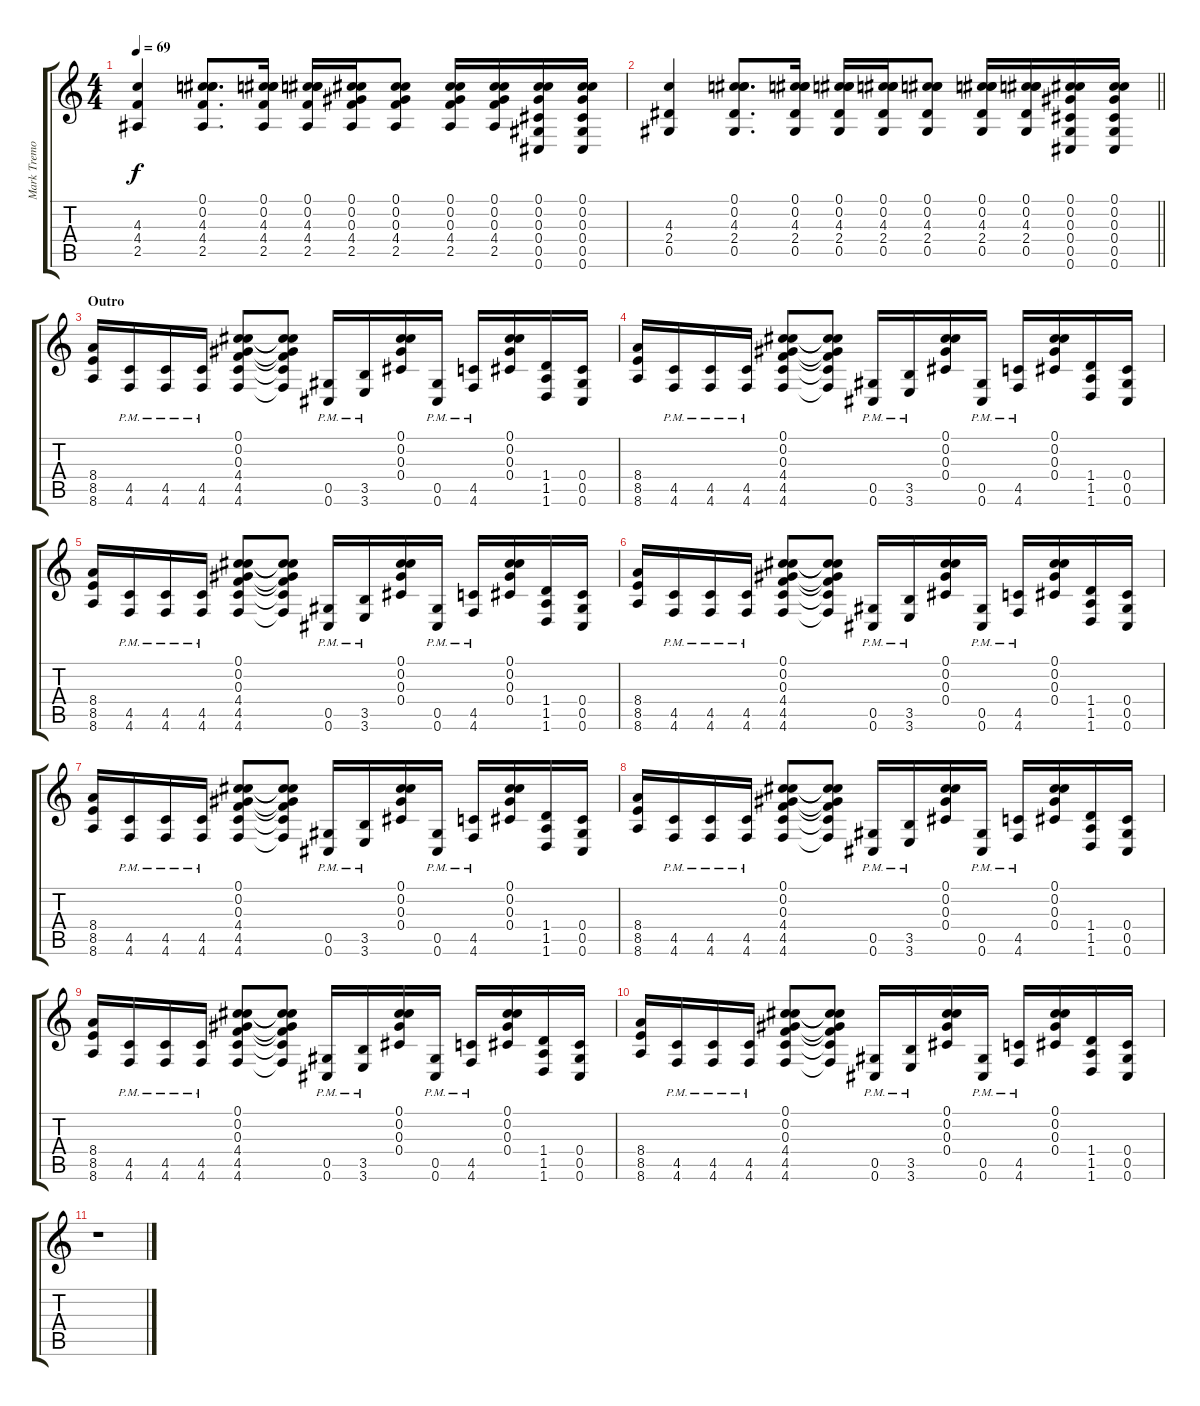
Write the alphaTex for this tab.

\track ("Mark Tremonti" "Mark Tremo") {instrument electricguitarclean}
\staff {score tabs}
\tuning (Db4 Db4 Ab3 Db3 Ab2 Db2) {hide}
\ts (4 4)
\tempo 69
\clef g2
\ks c
(4.3 4.4 2.5).4{dy f} (0.1 0.2 4.3 4.4 2.5).8{d} (0.1 0.2 4.3 4.4 2.5).16 (0.1 0.2 4.3 4.4 2.5).16 (0.1 0.2 0.3 4.4 2.5).16 (0.1 0.2 0.3 4.4 2.5).8 (0.1 0.2 0.3 4.4 2.5).16 (0.1 0.2 0.3 4.4 2.5).16 (0.1 0.2 0.3 0.4 0.5 0.6).16 (0.1 0.2 0.3 0.4 0.5 0.6).16 |
\barLineRight lightlight
(4.3 2.4 0.5).4 (0.1 0.2 4.3 2.4 0.5).8{d} (0.1 0.2 4.3 2.4 0.5).16 (0.1 0.2 4.3 2.4 0.5).16 (0.1 0.2 4.3 2.4 0.5).16 (0.1 0.2 4.3 2.4 0.5).8 (0.1 0.2 4.3 2.4 0.5).16 (0.1 0.2 4.3 2.4 0.5).16 (0.1 0.2 0.3 0.4 0.5 0.6).16 (0.1 0.2 0.3 0.4 0.5 0.6).16 |
\section ("" "Outro")
(8.4 8.5 8.6).16 (4.5{pm} 4.6{pm}).16 (4.5{pm} 4.6{pm}).16 (4.5{pm} 4.6{pm}).16 (0.1 0.2 0.3 4.4 4.5 4.6).8 (0.1{t} 0.2{t} 0.3{t} 4.4{t} 4.5{t} 4.6{t}).8 (0.5{pm} 0.6{pm}).16 (3.5{pm} 3.6{pm}).16 (0.1 0.2 0.3 0.4).16 (0.5{pm} 0.6{pm}).16 (4.5{pm} 4.6{pm}).16 (0.1 0.2 0.3 0.4).16 (1.4 1.5 1.6).16 (0.4 0.5 0.6).16 |
(8.4 8.5 8.6).16 (4.5{pm} 4.6{pm}).16 (4.5{pm} 4.6{pm}).16 (4.5{pm} 4.6{pm}).16 (0.1 0.2 0.3 4.4 4.5 4.6).8 (0.1{t} 0.2{t} 0.3{t} 4.4{t} 4.5{t} 4.6{t}).8 (0.5{pm} 0.6{pm}).16 (3.5{pm} 3.6{pm}).16 (0.1 0.2 0.3 0.4).16 (0.5{pm} 0.6{pm}).16 (4.5{pm} 4.6{pm}).16 (0.1 0.2 0.3 0.4).16 (1.4 1.5 1.6).16 (0.4 0.5 0.6).16 |
(8.4 8.5 8.6).16 (4.5{pm} 4.6{pm}).16 (4.5{pm} 4.6{pm}).16 (4.5{pm} 4.6{pm}).16 (0.1 0.2 0.3 4.4 4.5 4.6).8 (0.1{t} 0.2{t} 0.3{t} 4.4{t} 4.5{t} 4.6{t}).8 (0.5{pm} 0.6{pm}).16 (3.5{pm} 3.6{pm}).16 (0.1 0.2 0.3 0.4).16 (0.5{pm} 0.6{pm}).16 (4.5{pm} 4.6{pm}).16 (0.1 0.2 0.3 0.4).16 (1.4 1.5 1.6).16 (0.4 0.5 0.6).16 |
(8.4 8.5 8.6).16 (4.5{pm} 4.6{pm}).16 (4.5{pm} 4.6{pm}).16 (4.5{pm} 4.6{pm}).16 (0.1 0.2 0.3 4.4 4.5 4.6).8 (0.1{t} 0.2{t} 0.3{t} 4.4{t} 4.5{t} 4.6{t}).8 (0.5{pm} 0.6{pm}).16 (3.5{pm} 3.6{pm}).16 (0.1 0.2 0.3 0.4).16 (0.5{pm} 0.6{pm}).16 (4.5{pm} 4.6{pm}).16 (0.1 0.2 0.3 0.4).16 (1.4 1.5 1.6).16 (0.4 0.5 0.6).16 |
(8.4 8.5 8.6).16 (4.5{pm} 4.6{pm}).16 (4.5{pm} 4.6{pm}).16 (4.5{pm} 4.6{pm}).16 (0.1 0.2 0.3 4.4 4.5 4.6).8 (0.1{t} 0.2{t} 0.3{t} 4.4{t} 4.5{t} 4.6{t}).8 (0.5{pm} 0.6{pm}).16 (3.5{pm} 3.6{pm}).16 (0.1 0.2 0.3 0.4).16 (0.5{pm} 0.6{pm}).16 (4.5{pm} 4.6{pm}).16 (0.1 0.2 0.3 0.4).16 (1.4 1.5 1.6).16 (0.4 0.5 0.6).16 |
(8.4 8.5 8.6).16 (4.5{pm} 4.6{pm}).16 (4.5{pm} 4.6{pm}).16 (4.5{pm} 4.6{pm}).16 (0.1 0.2 0.3 4.4 4.5 4.6).8 (0.1{t} 0.2{t} 0.3{t} 4.4{t} 4.5{t} 4.6{t}).8 (0.5{pm} 0.6{pm}).16 (3.5{pm} 3.6{pm}).16 (0.1 0.2 0.3 0.4).16 (0.5{pm} 0.6{pm}).16 (4.5{pm} 4.6{pm}).16 (0.1 0.2 0.3 0.4).16 (1.4 1.5 1.6).16 (0.4 0.5 0.6).16 |
(8.4 8.5 8.6).16 (4.5{pm} 4.6{pm}).16 (4.5{pm} 4.6{pm}).16 (4.5{pm} 4.6{pm}).16 (0.1 0.2 0.3 4.4 4.5 4.6).8 (0.1{t} 0.2{t} 0.3{t} 4.4{t} 4.5{t} 4.6{t}).8 (0.5{pm} 0.6{pm}).16 (3.5{pm} 3.6{pm}).16 (0.1 0.2 0.3 0.4).16 (0.5{pm} 0.6{pm}).16 (4.5{pm} 4.6{pm}).16 (0.1 0.2 0.3 0.4).16 (1.4 1.5 1.6).16 (0.4 0.5 0.6).16 |
(8.4 8.5 8.6).16 (4.5{pm} 4.6{pm}).16 (4.5{pm} 4.6{pm}).16 (4.5{pm} 4.6{pm}).16 (0.1 0.2 0.3 4.4 4.5 4.6).8 (0.1{t} 0.2{t} 0.3{t} 4.4{t} 4.5{t} 4.6{t}).8 (0.5{pm} 0.6{pm}).16 (3.5{pm} 3.6{pm}).16 (0.1 0.2 0.3 0.4).16 (0.5{pm} 0.6{pm}).16 (4.5{pm} 4.6{pm}).16 (0.1 0.2 0.3 0.4).16 (1.4 1.5 1.6).16 (0.4 0.5 0.6).16 |
r.1
